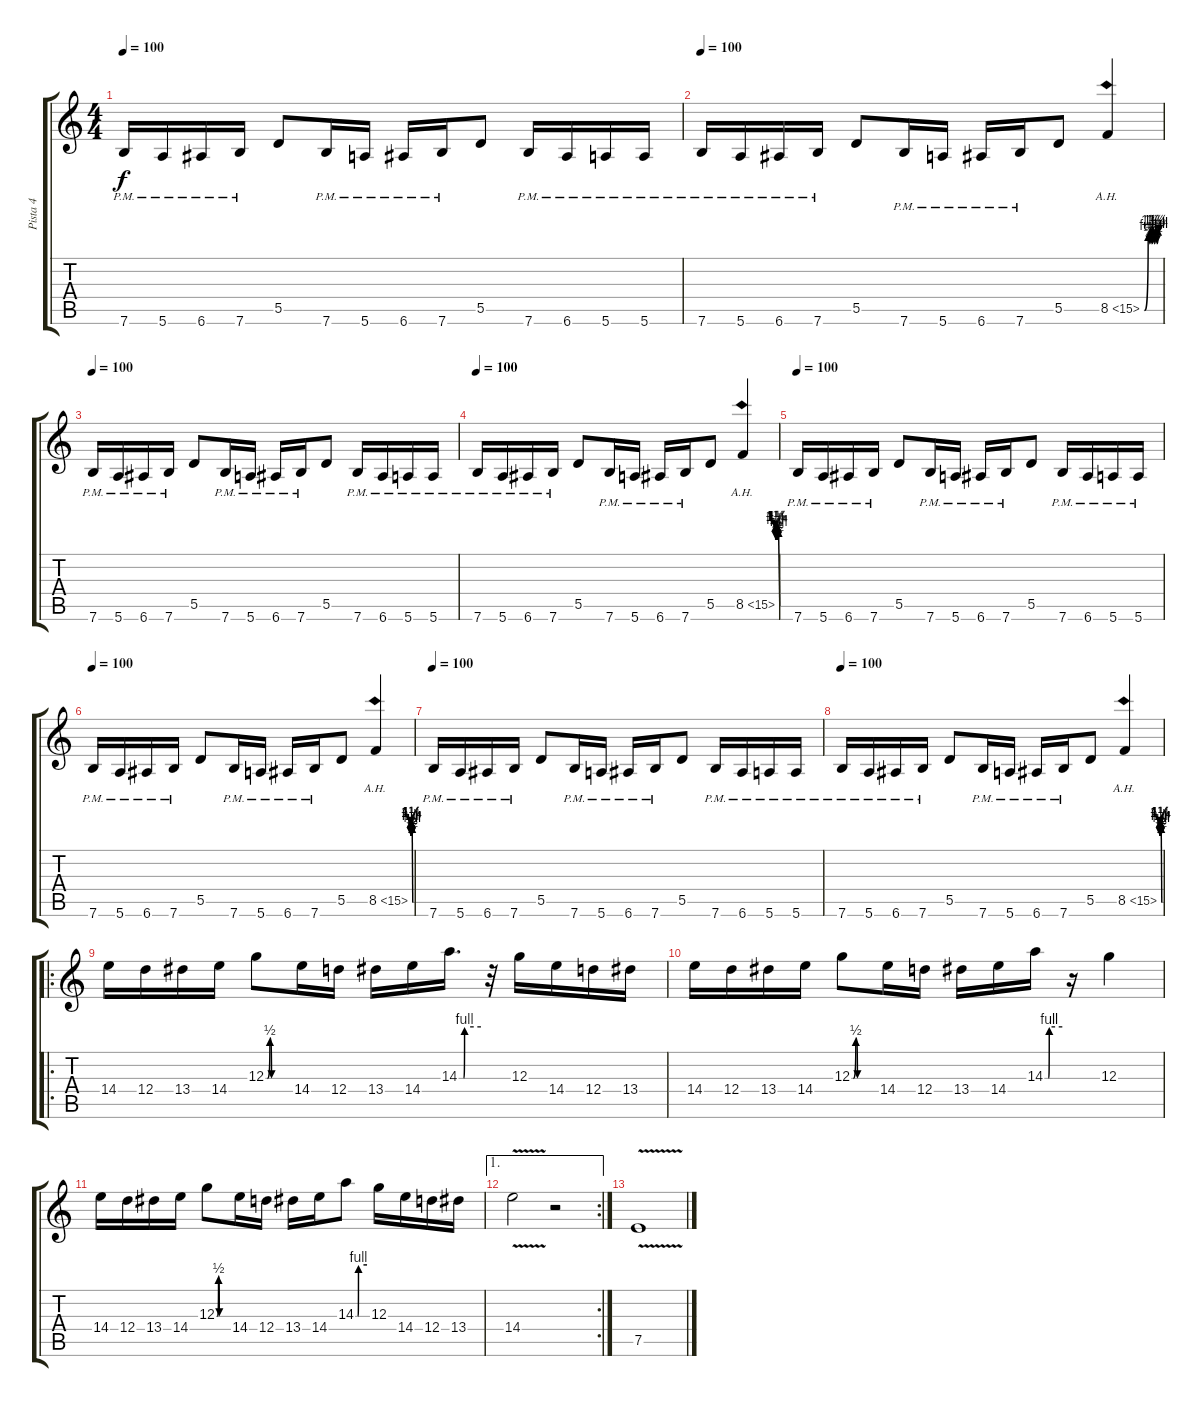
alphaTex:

\track ("Pista 4" "Pista 4") {instrument distortionguitar}
\staff {score tabs}
\tuning (E4 B3 G3 D3 A2 E2) {hide}
\ts (4 4)
\tempo 100
\clef g2
\ks c
7.6{pm}.16{dy f volume 5} 5.6{pm}.16 6.6{pm}.16 7.6{pm}.16 5.5.8 7.6{pm}.16 5.6{pm}.16 6.6{pm}.16 7.6{pm}.16 5.5.8 7.6{pm}.16 6.6{pm}.16 5.6{pm}.16 5.6{pm}.16 |
\tempo 100
7.6{pm}.16 5.6{pm}.16 6.6{pm}.16 7.6{pm}.16 5.5.8 7.6{pm}.16 5.6{pm}.16 6.6{pm}.16 7.6{pm}.16 5.5.8 8.5{be (custom 0 0 15 4 20 2 25 5 29 2 35 5 39 2 45 5 50 2 55 5 60 4) ah 7}.4 |
\tempo 100
7.6{pm}.16{volume 5} 5.6{pm}.16 6.6{pm}.16 7.6{pm}.16 5.5.8 7.6{pm}.16 5.6{pm}.16 6.6{pm}.16 7.6{pm}.16 5.5.8 7.6{pm}.16 6.6{pm}.16 5.6{pm}.16 5.6{pm}.16 |
\tempo 100
7.6{pm}.16 5.6{pm}.16 6.6{pm}.16 7.6{pm}.16 5.5.8 7.6{pm}.16 5.6{pm}.16 6.6{pm}.16 7.6{pm}.16 5.5.8 8.5{be (custom 0 0 15 4 20 2 25 5 29 2 35 5 39 2 45 5 50 2 55 5 60 4) ah 7}.4 |
\tempo 100
7.6{pm}.16{volume 5} 5.6{pm}.16 6.6{pm}.16 7.6{pm}.16 5.5.8 7.6{pm}.16 5.6{pm}.16 6.6{pm}.16 7.6{pm}.16 5.5.8 7.6{pm}.16 6.6{pm}.16 5.6{pm}.16 5.6{pm}.16 |
\tempo 100
7.6{pm}.16 5.6{pm}.16 6.6{pm}.16 7.6{pm}.16 5.5.8 7.6{pm}.16 5.6{pm}.16 6.6{pm}.16 7.6{pm}.16 5.5.8 8.5{be (custom 0 0 15 4 20 2 25 5 29 2 35 5 39 2 45 5 50 2 55 5 60 4) ah 7}.4 |
\tempo 100
7.6{pm}.16{volume 5} 5.6{pm}.16 6.6{pm}.16 7.6{pm}.16 5.5.8 7.6{pm}.16 5.6{pm}.16 6.6{pm}.16 7.6{pm}.16 5.5.8 7.6{pm}.16 6.6{pm}.16 5.6{pm}.16 5.6{pm}.16 |
\tempo 100
7.6{pm}.16 5.6{pm}.16 6.6{pm}.16 7.6{pm}.16 5.5.8 7.6{pm}.16 5.6{pm}.16 6.6{pm}.16 7.6{pm}.16 5.5.8 8.5{be (custom 0 0 15 4 20 2 25 5 29 2 35 5 39 2 45 5 50 2 55 5 60 4) ah 7}.4 |
\ro
14.4.16{balance 8} 12.4.16 13.4.16 14.4.16 12.3{be (custom 0 0 4 0 10 2 14 0 60 0)}.8 14.4.16 12.4.16 13.4.16 14.4.16 14.3{be (custom 0 0 13 0 15 4 60 4)}.16{d} r.32 12.3.16 14.4.16 12.4.16 13.4.16 |
14.4.16 12.4.16 13.4.16 14.4.16 12.3{be (custom 0 0 4 0 10 2 14 0 60 0)}.8 14.4.16 12.4.16 13.4.16 14.4.16 14.3{be (custom 0 0 13 0 15 4 60 4)}.16 r.16 12.3.4 |
14.4.16 12.4.16 13.4.16 14.4.16 12.3{be (custom 0 0 4 0 10 2 14 0 60 0)}.8 14.4.16 12.4.16 13.4.16 14.4.16 14.3{be (custom 0 0 13 0 15 4 60 4)}.8 12.3.16 14.4.16 12.4.16 13.4.16 |
\ae 1
\rc 2
14.4{v}.2 r.2 |
7.5{v}.1
